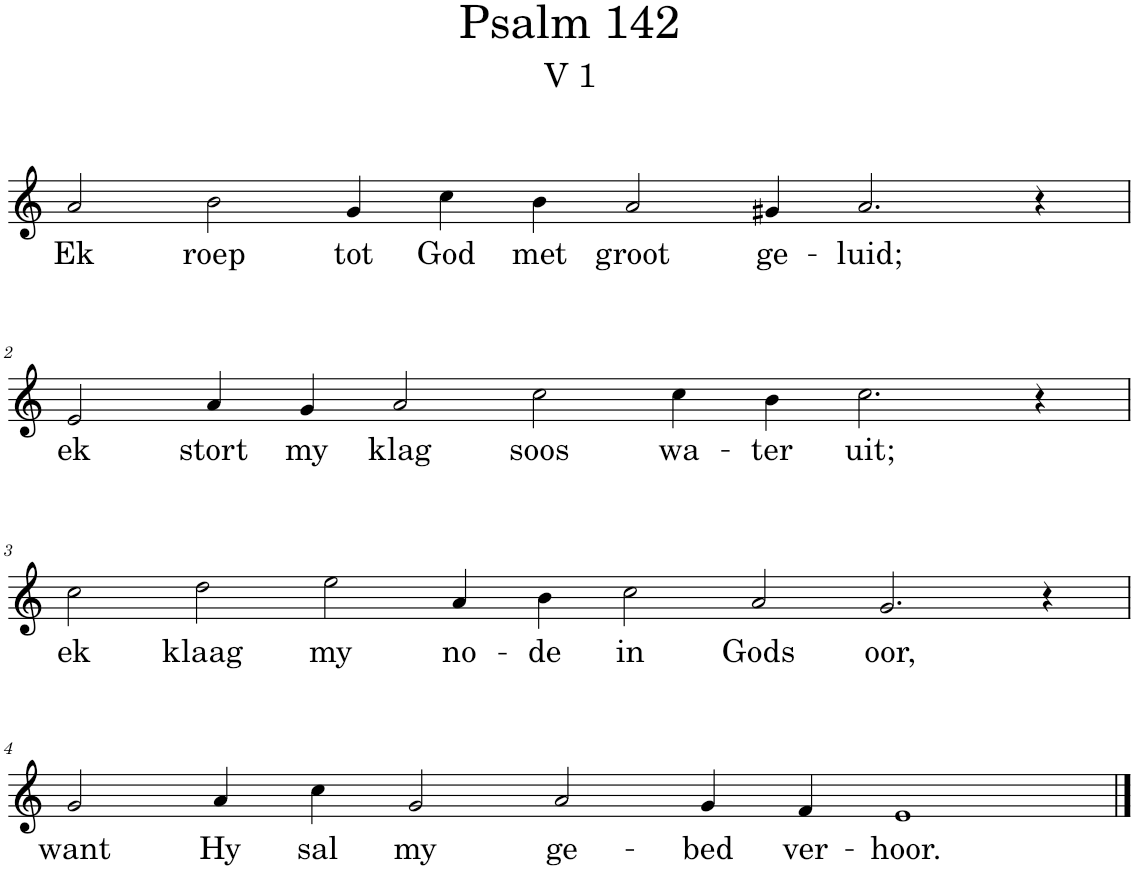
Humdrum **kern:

**kern	**text
*part1	*part1
*staff1	*staff1
*I"Pipe Organ	*
*I'Org.	*
*clefG2	*
*k[]	*
*M14/4	*
=1	=1
!	!LO:LY:b
2a/	Ek
!	!LO:LY:b
2b\	roep
!	!LO:LY:b
4g/	tot
!	!LO:LY:b
4cc\	God
!	!LO:LY:b
4b\	met
!	!LO:LY:b
2a/	groot
!	!LO:LY:b
4g#X/	ge-
!	!LO:LY:b
2.a/	-luid;
4r	.
!!LO:LB:g=z
=2	=2
!	!LO:LY:b
2e/	ek
!	!LO:LY:b
4a/	stort
!	!LO:LY:b
4g/	my
!	!LO:LY:b
2a/	klag
!	!LO:LY:b
2cc\	soos
!	!LO:LY:b
4cc\	wa-
!	!LO:LY:b
4b\	-ter
!	!LO:LY:b
2.cc\	uit;
4r	.
!!LO:LB:g=z
=3	=3
*M16/4	*
!	!LO:LY:b
2cc\	ek
!	!LO:LY:b
2dd\	klaag
!	!LO:LY:b
2ee\	my
!	!LO:LY:b
4a/	no-
!	!LO:LY:b
4b\	-de
!	!LO:LY:b
2cc\	in
!	!LO:LY:b
2a/	Gods
!	!LO:LY:b
2.g/	oor,
4r	.
!!LO:LB:g=z
=4	=4
*M14/4	*
!	!LO:LY:b
2g/	want
!	!LO:LY:b
4a/	Hy
!	!LO:LY:b
4cc\	sal
!	!LO:LY:b
2g/	my
!	!LO:LY:b
2a/	ge-
!	!LO:LY:b
4g/	-bed
!	!LO:LY:b
4f/	ver-
!	!LO:LY:b
1e	-hoor.
==	==
*-	*-
